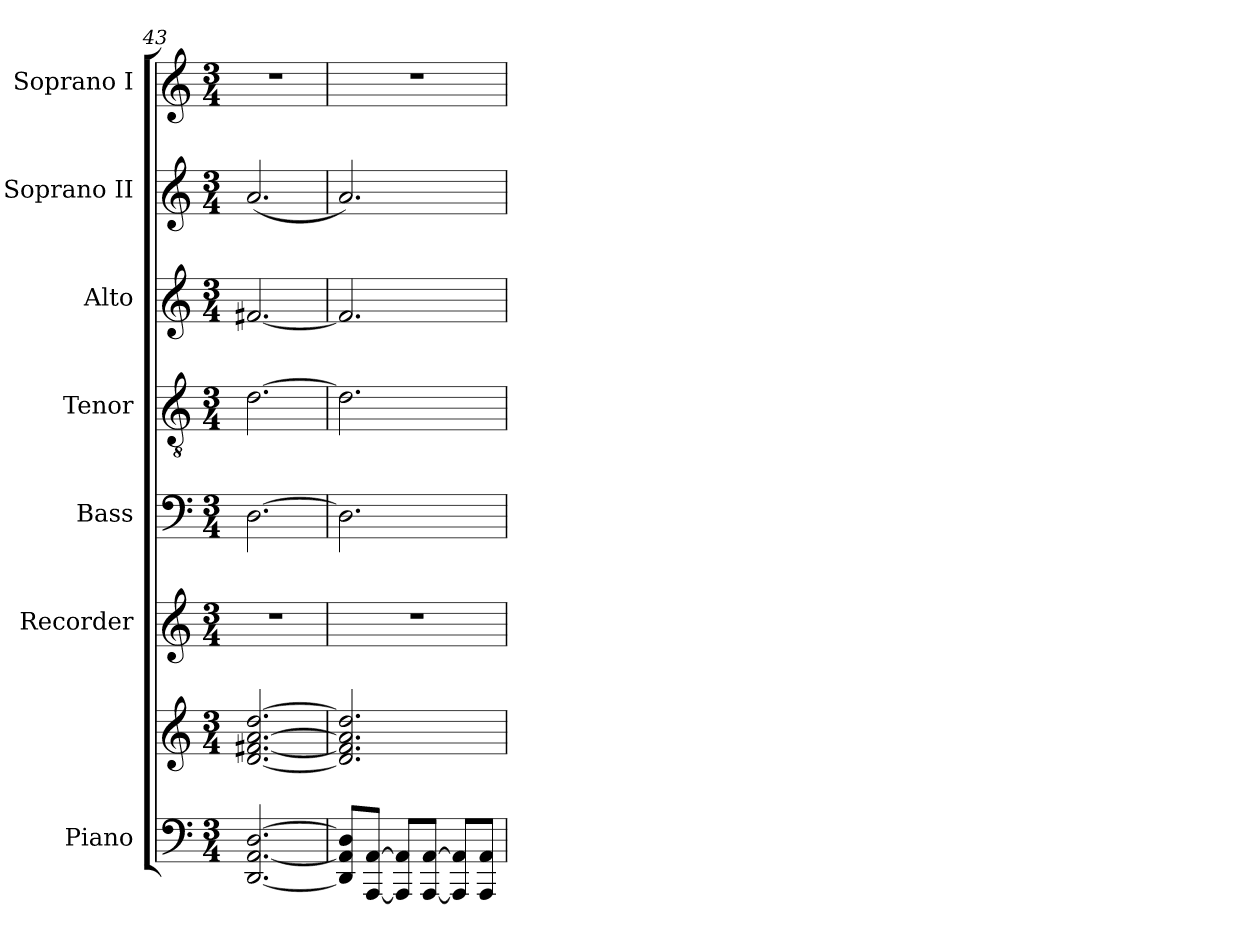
**kern	**kern	**kern	**kern	**kern	**kern	**kern	**kern
*part7	*part7	*part6	*part5	*part4	*part3	*part2	*part1
*staff8	*staff7	*staff6	*staff5	*staff4	*staff3	*staff2	*staff1
*I"Piano	*	*I"Recorder	*I"Bass	*I"Tenor	*I"Alto	*I"Soprano II	*I"Soprano I
*I'Pno.	*	*I'R.	*I'B.	*I'T.	*I'A.	*I'S.2	*I'S.1
*clefF4	*clefG2	*clefG2	*clefF4	*clefGv2	*clefG2	*clefG2	*clefG2
*k[]	*k[]	*k[]	*k[]	*k[]	*k[]	*k[]	*k[]
*M3/4	*M3/4	*M3/4	*M3/4	*M3/4	*M3/4	*M3/4	*M3/4
=43	=43	=43	=43	=43	=43	=43	=43
[2.DD/ [2.AA/ [2.D/	[2.d/ [2.f#X/ [2.a/ [2.dd/	2.r	[2.D\	[2.d\	[2.f#X/	(2.a/	2.r
=44	=44	=44	=44	=44	=44	=44	=44
8DD/] 8AA/] 8D/]L	2.d/] 2.f#/] 2.a/] 2.dd/]	2.r	2.D\]	2.d\]	2.f#/]	2.a/)	2.r
[8AAA/ [8AA/J	.	.	.	.	.	.	.
8AAA/] 8AA/]L	.	.	.	.	.	.	.
[8AAA/ [8AA/J	.	.	.	.	.	.	.
8AAA/] 8AA/]L	.	.	.	.	.	.	.
8AAA/ 8AA/J	.	.	.	.	.	.	.
=	=	=	=	=	=	=	=
*-	*-	*-	*-	*-	*-	*-	*-
